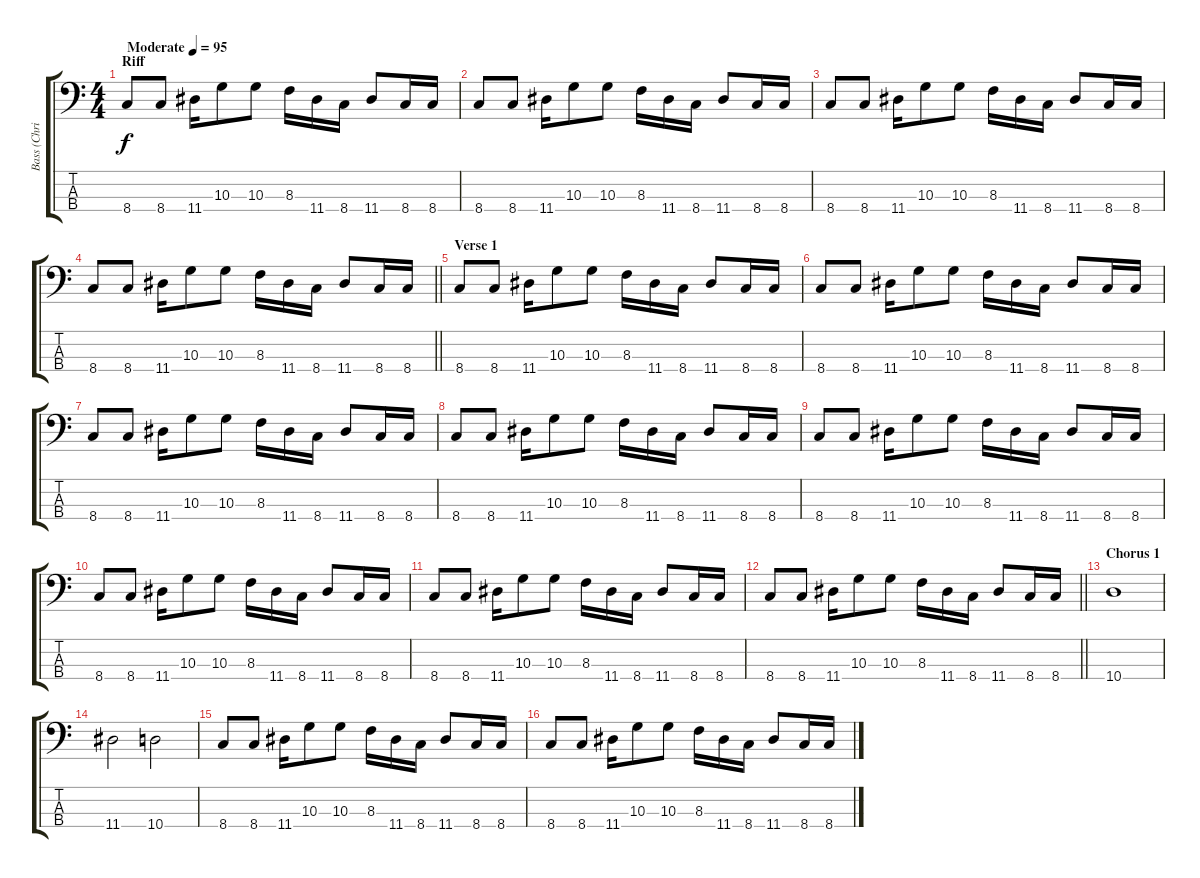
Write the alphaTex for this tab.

\track ("Bass (Chris Ross)" "Bass (Chri") {instrument electricbasspick}
\staff {score tabs}
\tuning (G2 D2 A1 E1) {hide}
\ts (4 4)
\section ("" "Riff")
\tempo (95 "Moderate")
\clef f4
\ks c
8.4.8{dy f instrument electricbasspick} 8.4.8 11.4.16 10.3.8 10.3.8 8.3.16 11.4.16 8.4.16 11.4.8 8.4.16 8.4.16 |
8.4.8 8.4.8 11.4.16 10.3.8 10.3.8 8.3.16 11.4.16 8.4.16 11.4.8 8.4.16 8.4.16 |
8.4.8 8.4.8 11.4.16 10.3.8 10.3.8 8.3.16 11.4.16 8.4.16 11.4.8 8.4.16 8.4.16 |
\barLineRight lightlight
8.4.8 8.4.8 11.4.16 10.3.8 10.3.8 8.3.16 11.4.16 8.4.16 11.4.8 8.4.16 8.4.16 |
\section ("" "Verse 1")
8.4.8 8.4.8 11.4.16 10.3.8 10.3.8 8.3.16 11.4.16 8.4.16 11.4.8 8.4.16 8.4.16 |
8.4.8 8.4.8 11.4.16 10.3.8 10.3.8 8.3.16 11.4.16 8.4.16 11.4.8 8.4.16 8.4.16 |
8.4.8 8.4.8 11.4.16 10.3.8 10.3.8 8.3.16 11.4.16 8.4.16 11.4.8 8.4.16 8.4.16 |
8.4.8 8.4.8 11.4.16 10.3.8 10.3.8 8.3.16 11.4.16 8.4.16 11.4.8 8.4.16 8.4.16 |
8.4.8 8.4.8 11.4.16 10.3.8 10.3.8 8.3.16 11.4.16 8.4.16 11.4.8 8.4.16 8.4.16 |
8.4.8 8.4.8 11.4.16 10.3.8 10.3.8 8.3.16 11.4.16 8.4.16 11.4.8 8.4.16 8.4.16 |
8.4.8 8.4.8 11.4.16 10.3.8 10.3.8 8.3.16 11.4.16 8.4.16 11.4.8 8.4.16 8.4.16 |
\barLineRight lightlight
8.4.8 8.4.8 11.4.16 10.3.8 10.3.8 8.3.16 11.4.16 8.4.16 11.4.8 8.4.16 8.4.16 |
\section ("" "Chorus 1")
10.4.1 |
11.4.2 10.4.2 |
8.4.8 8.4.8 11.4.16 10.3.8 10.3.8 8.3.16 11.4.16 8.4.16 11.4.8 8.4.16 8.4.16 |
8.4.8 8.4.8 11.4.16 10.3.8 10.3.8 8.3.16 11.4.16 8.4.16 11.4.8 8.4.16 8.4.16
